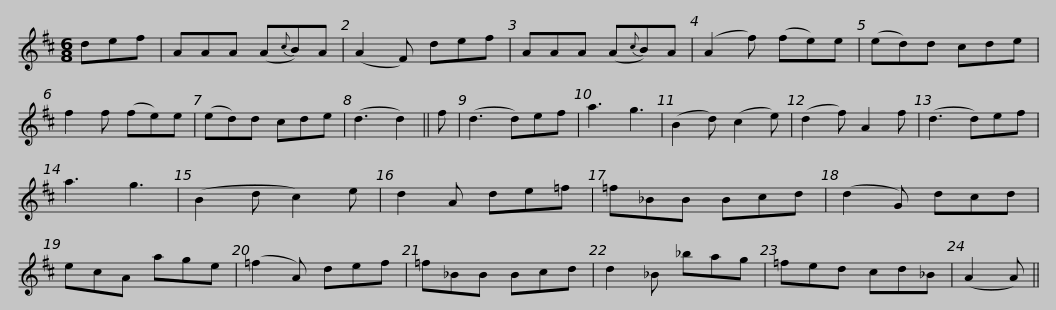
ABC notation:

X:1
L:1/8
M:6/8
I:linebreak $
K:D
V:1 treble
V:1
 def | AAA (A{c}B)A | (A2 F) def | AAA (A{c}B)A | (A2 f) (fe)e | %5
 (ed)d cde | f2 f (fe)e | (ed)d cde |$ (d3 d2) || f | %10
 (d3 d)ef | a3 g3 | (B2 d) (c2 e) | (d2 f) A2 f | (d3 d)ef | %15
 a3 g3 | (B2 d c2) e | d2 A de=f |$ =f_BB Bcd | (d2 G) dcd | %20
 ecA age | (=f2 A) def | =f_BB Bcd | d2 _B _bag | =fed cd_B |$ %25
 (A2 A) || %26
